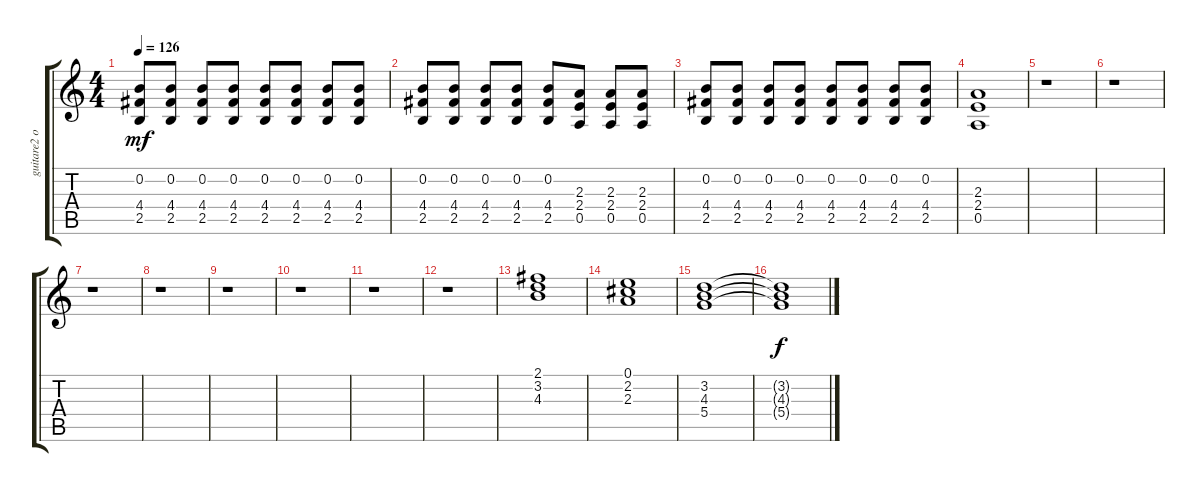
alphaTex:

\track ("guitare2 overdrive" "guitare2 o") {instrument overdrivenguitar}
\staff {score tabs}
\tuning (E4 B3 G3 D3 A2 E2) {hide}
\ts (4 4)
\tempo 126
\clef g2
\ks c
(0.2 4.4 2.5).8{dy mf} (0.2 4.4 2.5).8 (0.2 4.4 2.5).8 (0.2 4.4 2.5).8 (0.2 4.4 2.5).8 (0.2 4.4 2.5).8 (0.2 4.4 2.5).8 (0.2 4.4 2.5).8 |
(0.2 4.4 2.5).8 (0.2 4.4 2.5).8 (0.2 4.4 2.5).8 (0.2 4.4 2.5).8 (0.2 4.4 2.5).8 (2.3 2.4 0.5).8 (2.3 2.4 0.5).8 (2.3 2.4 0.5).8 |
(0.2 4.4 2.5).8 (0.2 4.4 2.5).8 (0.2 4.4 2.5).8 (0.2 4.4 2.5).8 (0.2 4.4 2.5).8 (0.2 4.4 2.5).8 (0.2 4.4 2.5).8 (0.2 4.4 2.5).8 |
(2.3 2.4 0.5).1 |
r.1 |
r.1 |
r.1 |
r.1 |
r.1 |
r.1 |
r.1 |
r.1 |
(2.1 3.2 4.3).1{instrument electricguitarjazz} |
(0.1 2.2 2.3).1 |
(3.2 4.3 5.4).1 |
(3.2{t} 4.3{t} 5.4{t}).1{dy f}
